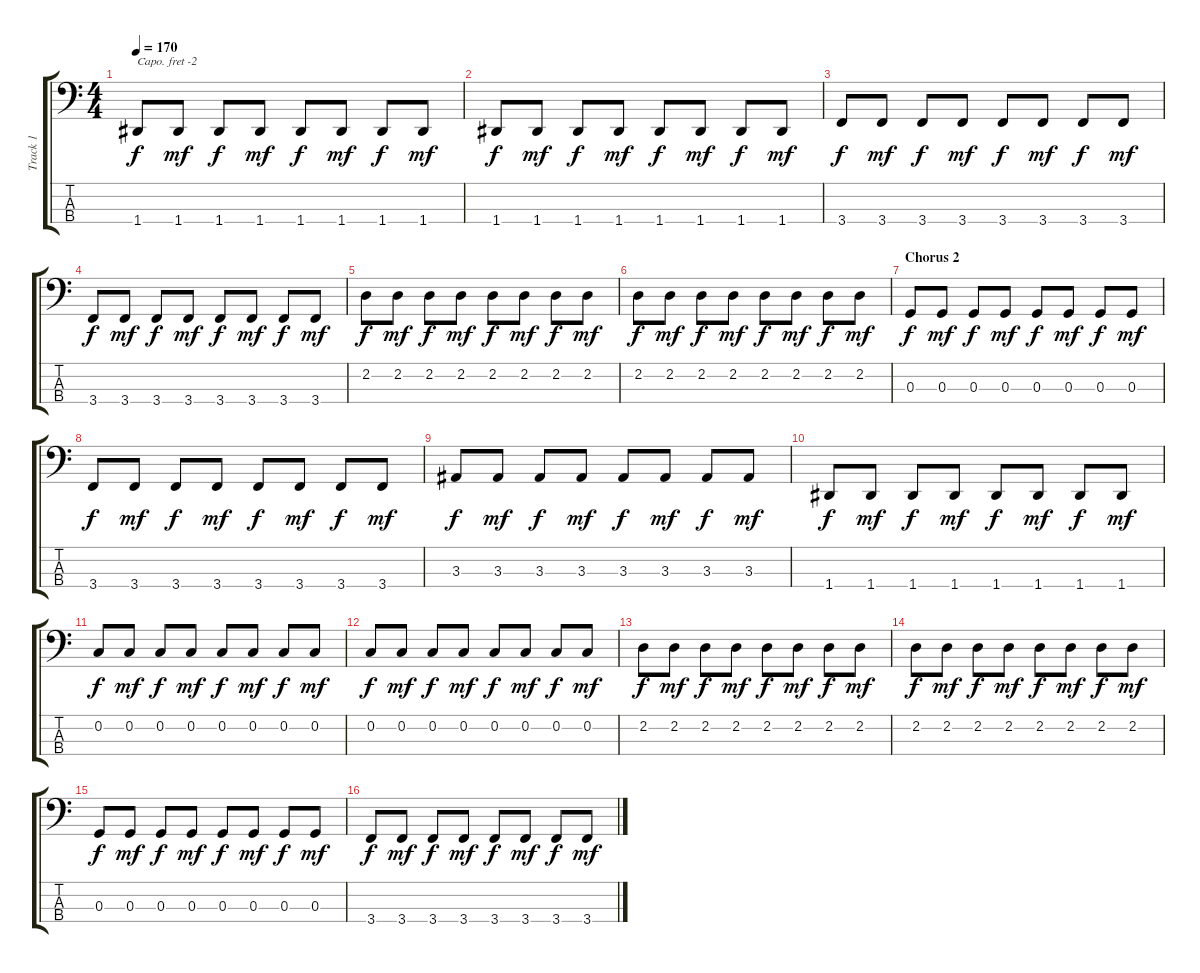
\track ("Track 1" "Track 1") {instrument electricbasspick}
\staff {score tabs}
\capo -2
\tuning (G2 D2 A1 E1) {hide}
\ts (4 4)
\tempo 170
\clef f4
\ks c
1.4.8{dy f} 1.4.8{dy mf} 1.4.8{dy f} 1.4.8{dy mf} 1.4.8{dy f} 1.4.8{dy mf} 1.4.8{dy f} 1.4.8{dy mf} |
1.4.8{dy f} 1.4.8{dy mf} 1.4.8{dy f} 1.4.8{dy mf} 1.4.8{dy f} 1.4.8{dy mf} 1.4.8{dy f} 1.4.8{dy mf} |
3.4.8{dy f} 3.4.8{dy mf} 3.4.8{dy f} 3.4.8{dy mf} 3.4.8{dy f} 3.4.8{dy mf} 3.4.8{dy f} 3.4.8{dy mf} |
3.4.8{dy f} 3.4.8{dy mf} 3.4.8{dy f} 3.4.8{dy mf} 3.4.8{dy f} 3.4.8{dy mf} 3.4.8{dy f} 3.4.8{dy mf} |
2.2.8{dy f} 2.2.8{dy mf} 2.2.8{dy f} 2.2.8{dy mf} 2.2.8{dy f} 2.2.8{dy mf} 2.2.8{dy f} 2.2.8{dy mf} |
2.2.8{dy f} 2.2.8{dy mf} 2.2.8{dy f} 2.2.8{dy mf} 2.2.8{dy f} 2.2.8{dy mf} 2.2.8{dy f} 2.2.8{dy mf} |
\section ("" "Chorus 2")
0.3.8{dy f} 0.3.8{dy mf} 0.3.8{dy f} 0.3.8{dy mf} 0.3.8{dy f} 0.3.8{dy mf} 0.3.8{dy f} 0.3.8{dy mf} |
3.4.8{dy f} 3.4.8{dy mf} 3.4.8{dy f} 3.4.8{dy mf} 3.4.8{dy f} 3.4.8{dy mf} 3.4.8{dy f} 3.4.8{dy mf} |
3.3.8{dy f} 3.3.8{dy mf} 3.3.8{dy f} 3.3.8{dy mf} 3.3.8{dy f} 3.3.8{dy mf} 3.3.8{dy f} 3.3.8{dy mf} |
1.4.8{dy f} 1.4.8{dy mf} 1.4.8{dy f} 1.4.8{dy mf} 1.4.8{dy f} 1.4.8{dy mf} 1.4.8{dy f} 1.4.8{dy mf} |
0.2.8{dy f} 0.2.8{dy mf} 0.2.8{dy f} 0.2.8{dy mf} 0.2.8{dy f} 0.2.8{dy mf} 0.2.8{dy f} 0.2.8{dy mf} |
0.2.8{dy f} 0.2.8{dy mf} 0.2.8{dy f} 0.2.8{dy mf} 0.2.8{dy f} 0.2.8{dy mf} 0.2.8{dy f} 0.2.8{dy mf} |
2.2.8{dy f} 2.2.8{dy mf} 2.2.8{dy f} 2.2.8{dy mf} 2.2.8{dy f} 2.2.8{dy mf} 2.2.8{dy f} 2.2.8{dy mf} |
2.2.8{dy f} 2.2.8{dy mf} 2.2.8{dy f} 2.2.8{dy mf} 2.2.8{dy f} 2.2.8{dy mf} 2.2.8{dy f} 2.2.8{dy mf} |
0.3.8{dy f} 0.3.8{dy mf} 0.3.8{dy f} 0.3.8{dy mf} 0.3.8{dy f} 0.3.8{dy mf} 0.3.8{dy f} 0.3.8{dy mf} |
3.4.8{dy f} 3.4.8{dy mf} 3.4.8{dy f} 3.4.8{dy mf} 3.4.8{dy f} 3.4.8{dy mf} 3.4.8{dy f} 3.4.8{dy mf}
